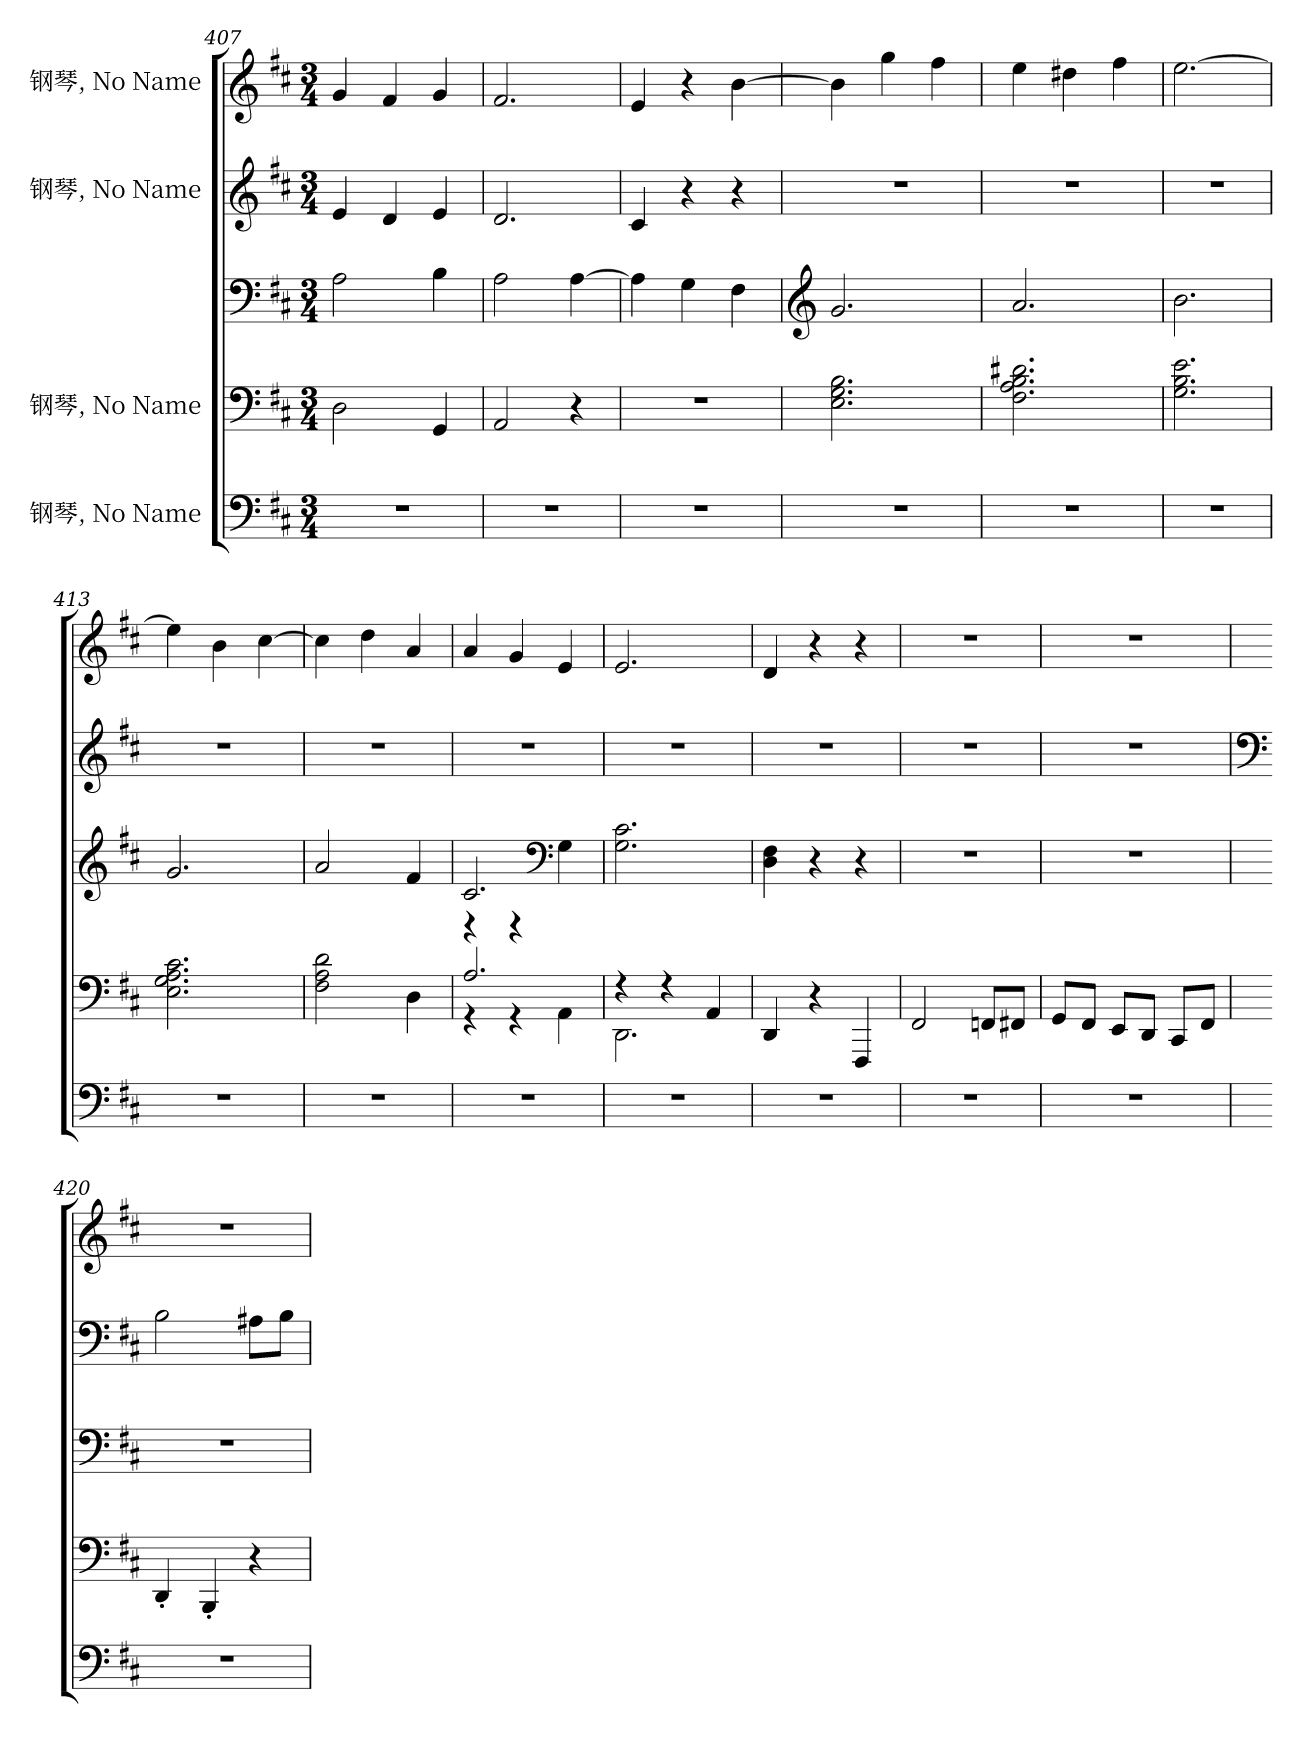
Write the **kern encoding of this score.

**kern	**kern	**kern	**kern	**kern
*part4	*part3	*part3	*part2	*part1
*staff5	*staff4	*staff3	*staff2	*staff1
*I"钢琴, No Name	*I"钢琴, No Name	*	*I"钢琴, No Name	*I"钢琴, No Name
*clefF4	*clefF4	*clefF4	*clefG2	*clefG2
*k[f#c#]	*k[f#c#]	*k[f#c#]	*k[f#c#]	*k[f#c#]
*M3/4	*M3/4	*M3/4	*M3/4	*M3/4
=407	=407	=407	=407	=407
2.r	2D\	2A\	4e/	4g/
.	.	.	4d/	4f#/
.	4GG/	4B\	4e/	4g/
=408	=408	=408	=408	=408
*	*	*	*	*MM190
2.r	2AA/	2A\	2.d/	2.f#/
.	4r	[4A\	.	.
!!LO:PB:g=z
=409	=409	=409	=409	=409
2.r	2.r	4A\]	4c#/	4e/
.	.	4G\	4r	4r
*	*	*	*	*MM190
.	.	4F#\	4r	[4b\
=410	=410	=410	=410	=410
*	*	*clefG2	*	*
*	*	*	*	*MM190
2.r	2.E\ 2.G\ 2.B\	2.g/	2.r	4b\]
.	.	.	.	4gg\
.	.	.	.	4ff#\
=411	=411	=411	=411	=411
2.r	2.F#\ 2.A\ 2.B\ 2.d#X\	2.a/	2.r	4ee\
.	.	.	.	4dd#X\
.	.	.	.	4ff#\
=412	=412	=412	=412	=412
2.r	2.G\ 2.B\ 2.e\	2.b\	2.r	[2.ee\
=413	=413	=413	=413	=413
2.r	2.E\ 2.G\ 2.A\ 2.c#\	2.g/	2.r	4ee\]
.	.	.	.	4b\
.	.	.	.	[4cc#\
=414	=414	=414	=414	=414
2.r	2F#\ 2A\ 2d\	2a/	2.r	4cc#\]
.	.	.	.	4dd\
.	4D\	4f#/	.	4a/
=415	=415	=415	=415	=415
*	*^	*^	*	*
2.r	2.A/	4r	2.c#/	4r	2.r	4a/
.	.	4r	.	4r	.	4g/
*	*	*	*clefF4	*	*	*
.	.	4AA\	.	4G\	.	4e/
*	*	*	*v	*v	*	*
=416	=416	=416	=416	=416	=416
*	*	*	*	*	*MM190
2.r	4r	2.DD\	2.G\ 2.c#\	2.r	2.e/
.	4r	.	.	.	.
.	4AA/	.	.	.	.
*	*v	*v	*	*	*
=417	=417	=417	=417	=417
2.r	4DD/	4D\ 4F#\	2.r	4d/
.	4r	4r	.	4r
*	*	*	*	*MM196
.	4FFF#/	4r	.	4r
!!LO:LB:g=z
=418	=418	=418	=418	=418
2.r	2FF#/	2.r	2.r	2.r
.	8FFn/L	.	.	.
.	8FF#X/J	.	.	.
=419	=419	=419	=419	=419
2.r	8GG/L	2.r	2.r	2.r
.	8FF#/J	.	.	.
.	8EE/L	.	.	.
.	8DD/J	.	.	.
.	8CC#/L	.	.	.
.	8FF#/J	.	.	.
=420	=420	=420	=420	=420
*	*	*	*clefF4	*
*	*	*	*	*MM199
2.r	4DD'/	2.r	2B\	2.r
.	4BBB'/	.	.	.
.	4r	.	8A#X\L	.
.	.	.	8B\J	.
=	=	=	=	=
*-	*-	*-	*-	*-
